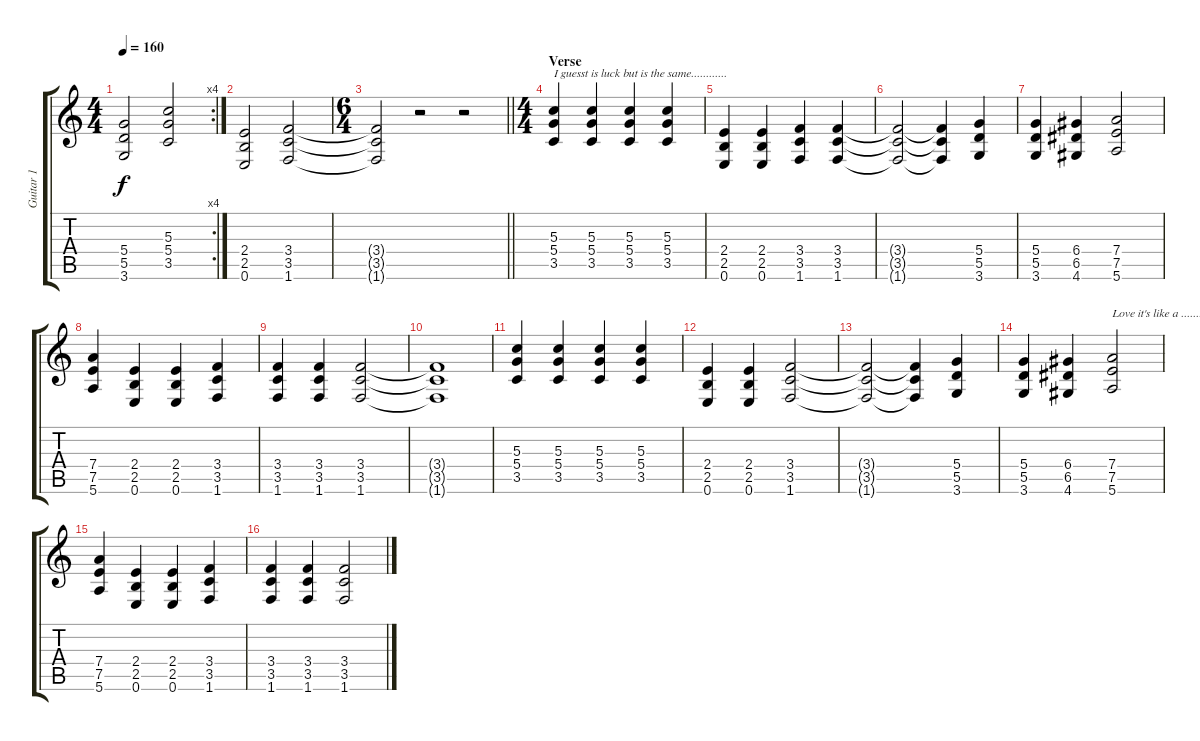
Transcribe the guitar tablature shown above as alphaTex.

\track ("Guitar 1" "Guitar 1") {instrument acousticguitarsteel}
\staff {score tabs}
\tuning (E4 B3 G3 D3 A2 E2) {hide}
\rc 4
\ts (4 4)
\tempo 160
\clef g2
\ks c
(5.4 5.5 3.6).2{dy f} (5.3 5.4 3.5).2 |
(2.4 2.5 0.6).2 (3.4 3.5 1.6).2 |
\ts (6 4)
\barLineRight lightlight
(3.4{t} 3.5{t} 1.6{t}).2 r.2 r.2 |
\ts (4 4)
\section ("" "Verse")
(5.3 5.4 3.5).4{txt "I guesst is luck but is the same............"} (5.3 5.4 3.5).4 (5.3 5.4 3.5).4 (5.3 5.4 3.5).4 |
(2.4 2.5 0.6).4 (2.4 2.5 0.6).4 (3.4 3.5 1.6).4 (3.4 3.5 1.6).4 |
(3.4{t} 3.5{t} 1.6{t}).2 (3.4{t} 3.5{t} 1.6{t}).4 (5.4 5.5 3.6).4 |
(5.4 5.5 3.6).4 (6.4 6.5 4.6).4 (7.4 7.5 5.6).2 |
(7.4 7.5 5.6).4 (2.4 2.5 0.6).4 (2.4 2.5 0.6).4 (3.4 3.5 1.6).4 |
(3.4 3.5 1.6).4 (3.4 3.5 1.6).4 (3.4 3.5 1.6).2 |
(3.4{t} 3.5{t} 1.6{t}).1 |
(5.3 5.4 3.5).4 (5.3 5.4 3.5).4 (5.3 5.4 3.5).4 (5.3 5.4 3.5).4 |
(2.4 2.5 0.6).4 (2.4 2.5 0.6).4 (3.4 3.5 1.6).2 |
(3.4{t} 3.5{t} 1.6{t}).2 (3.4{t} 3.5{t} 1.6{t}).4 (5.4 5.5 3.6).4 |
(5.4 5.5 3.6).4 (6.4 6.5 4.6).4 (7.4 7.5 5.6).2{txt "Love it's like a ..........."} |
(7.4 7.5 5.6).4 (2.4 2.5 0.6).4 (2.4 2.5 0.6).4 (3.4 3.5 1.6).4 |
(3.4 3.5 1.6).4 (3.4 3.5 1.6).4 (3.4 3.5 1.6).2
